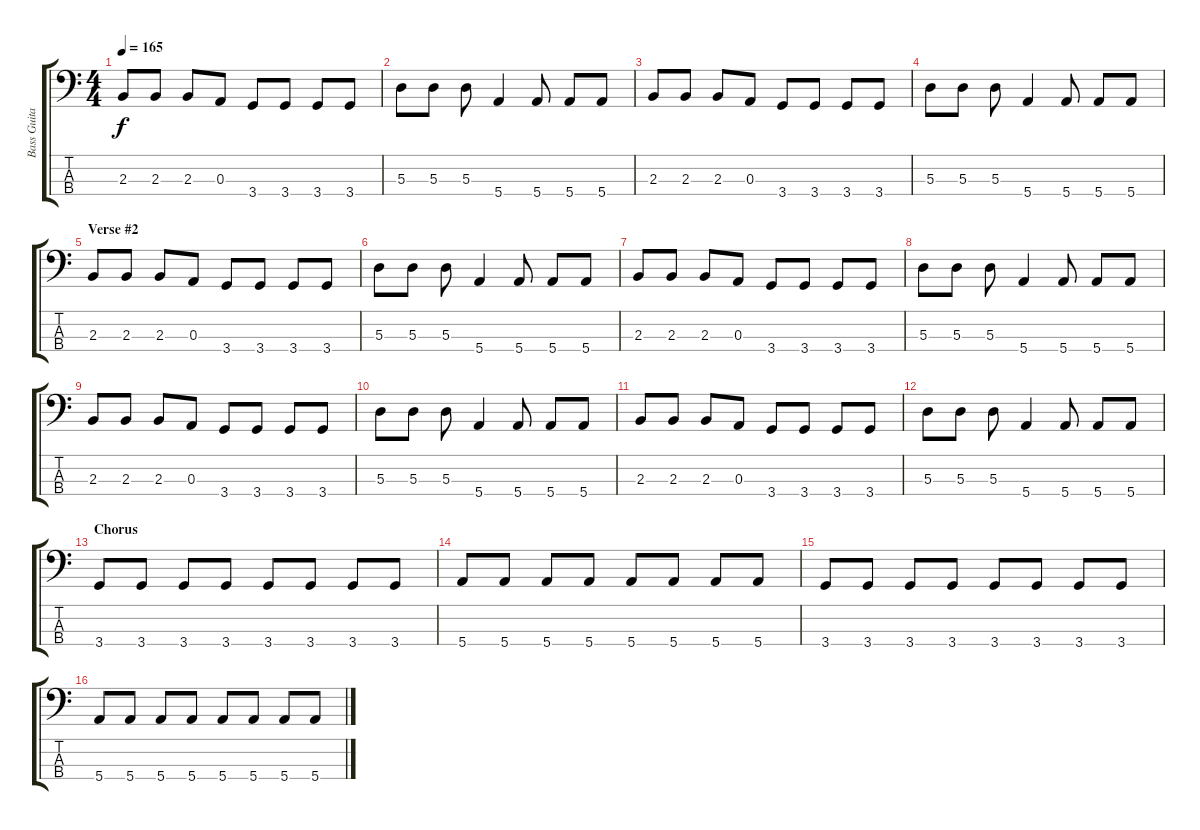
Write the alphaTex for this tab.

\track ("Bass Guitar" "Bass Guita") {instrument electricbassfinger}
\staff {score tabs}
\tuning (G2 D2 A1 E1) {hide}
\ts (4 4)
\tempo 165
\clef f4
\ks c
2.3.8{dy f} 2.3.8 2.3.8 0.3.8 3.4.8 3.4.8 3.4.8 3.4.8 |
5.3.8 5.3.8 5.3.8 5.4.4 5.4.8 5.4.8 5.4.8 |
2.3.8 2.3.8 2.3.8 0.3.8 3.4.8 3.4.8 3.4.8 3.4.8 |
5.3.8 5.3.8 5.3.8 5.4.4 5.4.8 5.4.8 5.4.8 |
\section ("" "Verse #2")
2.3.8 2.3.8 2.3.8 0.3.8 3.4.8 3.4.8 3.4.8 3.4.8 |
5.3.8 5.3.8 5.3.8 5.4.4 5.4.8 5.4.8 5.4.8 |
2.3.8 2.3.8 2.3.8 0.3.8 3.4.8 3.4.8 3.4.8 3.4.8 |
5.3.8 5.3.8 5.3.8 5.4.4 5.4.8 5.4.8 5.4.8 |
2.3.8 2.3.8 2.3.8 0.3.8 3.4.8 3.4.8 3.4.8 3.4.8 |
5.3.8 5.3.8 5.3.8 5.4.4 5.4.8 5.4.8 5.4.8 |
2.3.8 2.3.8 2.3.8 0.3.8 3.4.8 3.4.8 3.4.8 3.4.8 |
5.3.8 5.3.8 5.3.8 5.4.4 5.4.8 5.4.8 5.4.8 |
\section ("" "Chorus")
3.4.8 3.4.8 3.4.8 3.4.8 3.4.8 3.4.8 3.4.8 3.4.8 |
5.4.8 5.4.8 5.4.8 5.4.8 5.4.8 5.4.8 5.4.8 5.4.8 |
3.4.8 3.4.8 3.4.8 3.4.8 3.4.8 3.4.8 3.4.8 3.4.8 |
5.4.8 5.4.8 5.4.8 5.4.8 5.4.8 5.4.8 5.4.8 5.4.8
